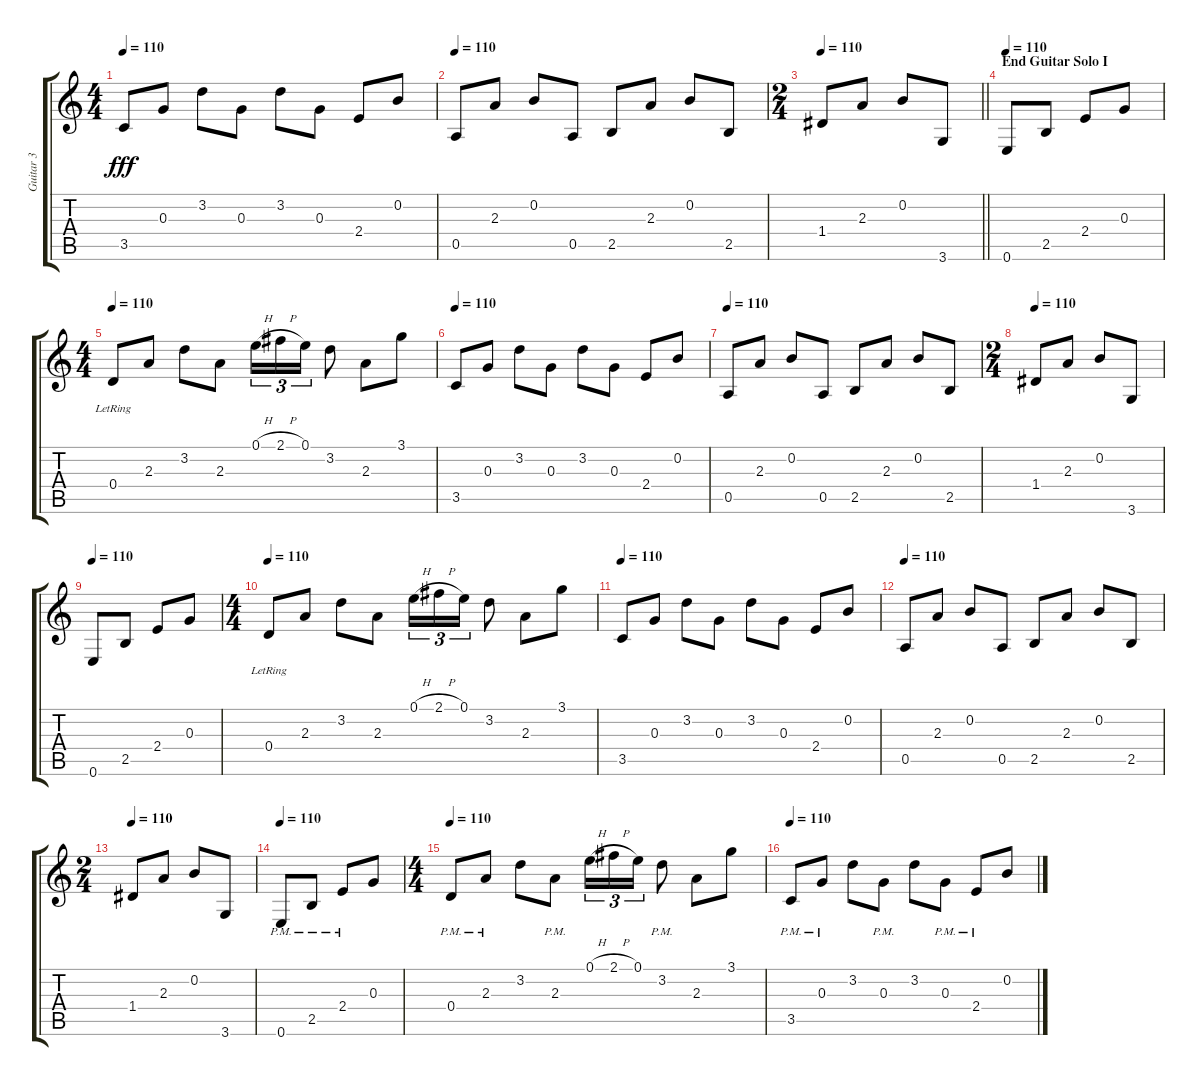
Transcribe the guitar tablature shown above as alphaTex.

\track ("Guitar 3" "Guitar 3") {instrument distortionguitar}
\staff {score tabs}
\tuning (E4 B3 G3 D3 A2 E2) {hide}
\ts (4 4)
\tempo 110
\clef g2
\ks c
3.5.8{dy fff} 0.3.8 3.2.8 0.3.8 3.2.8 0.3.8 2.4.8 0.2.8 |
\tempo 110
0.5.8 2.3.8 0.2.8 0.5.8 2.5.8 2.3.8 0.2.8 2.5.8 |
\ts (2 4)
\tempo 110
\barLineRight lightlight
1.4.8 2.3.8 0.2.8 3.6.8 |
\section ("" "End Guitar Solo I")
\tempo 110
0.6.8{volume 8 instrument electricguitarclean} 2.5.8 2.4.8 0.3.8 |
\ts (4 4)
\tempo 110
0.4{lr}.8 2.3.8 3.2.8 2.3.8 0.1{h}.16{tu (3 2)} 2.1{h}.16{tu (3 2)} 0.1.16{tu (3 2)} 3.2.8 2.3.8 3.1.8 |
\tempo 110
3.5.8 0.3.8 3.2.8 0.3.8 3.2.8 0.3.8 2.4.8 0.2.8 |
\tempo 110
0.5.8 2.3.8 0.2.8 0.5.8 2.5.8 2.3.8 0.2.8 2.5.8 |
\ts (2 4)
\tempo 110
1.4.8 2.3.8 0.2.8 3.6.8 |
\tempo 110
0.6.8{volume 8 instrument electricguitarclean} 2.5.8 2.4.8 0.3.8 |
\ts (4 4)
\tempo 110
0.4{lr}.8 2.3.8 3.2.8 2.3.8 0.1{h}.16{tu (3 2)} 2.1{h}.16{tu (3 2)} 0.1.16{tu (3 2)} 3.2.8 2.3.8 3.1.8 |
\tempo 110
3.5.8 0.3.8 3.2.8 0.3.8 3.2.8 0.3.8 2.4.8 0.2.8 |
\tempo 110
0.5.8 2.3.8 0.2.8 0.5.8 2.5.8 2.3.8 0.2.8 2.5.8 |
\ts (2 4)
\tempo 110
1.4.8 2.3.8 0.2.8 3.6.8 |
\tempo 110
0.6{pm}.8{volume 11 instrument distortionguitar} 2.5{pm}.8 2.4{pm}.8 0.3.8 |
\ts (4 4)
\tempo 110
0.4{pm}.8 2.3{pm}.8 3.2.8 2.3{pm}.8 0.1{h}.16{tu (3 2)} 2.1{h}.16{tu (3 2)} 0.1.16{tu (3 2)} 3.2{pm}.8 2.3.8 3.1.8 |
\tempo 110
3.5{pm}.8 0.3{pm}.8 3.2.8 0.3{pm}.8 3.2.8 0.3{pm}.8 2.4{pm}.8 0.2.8
